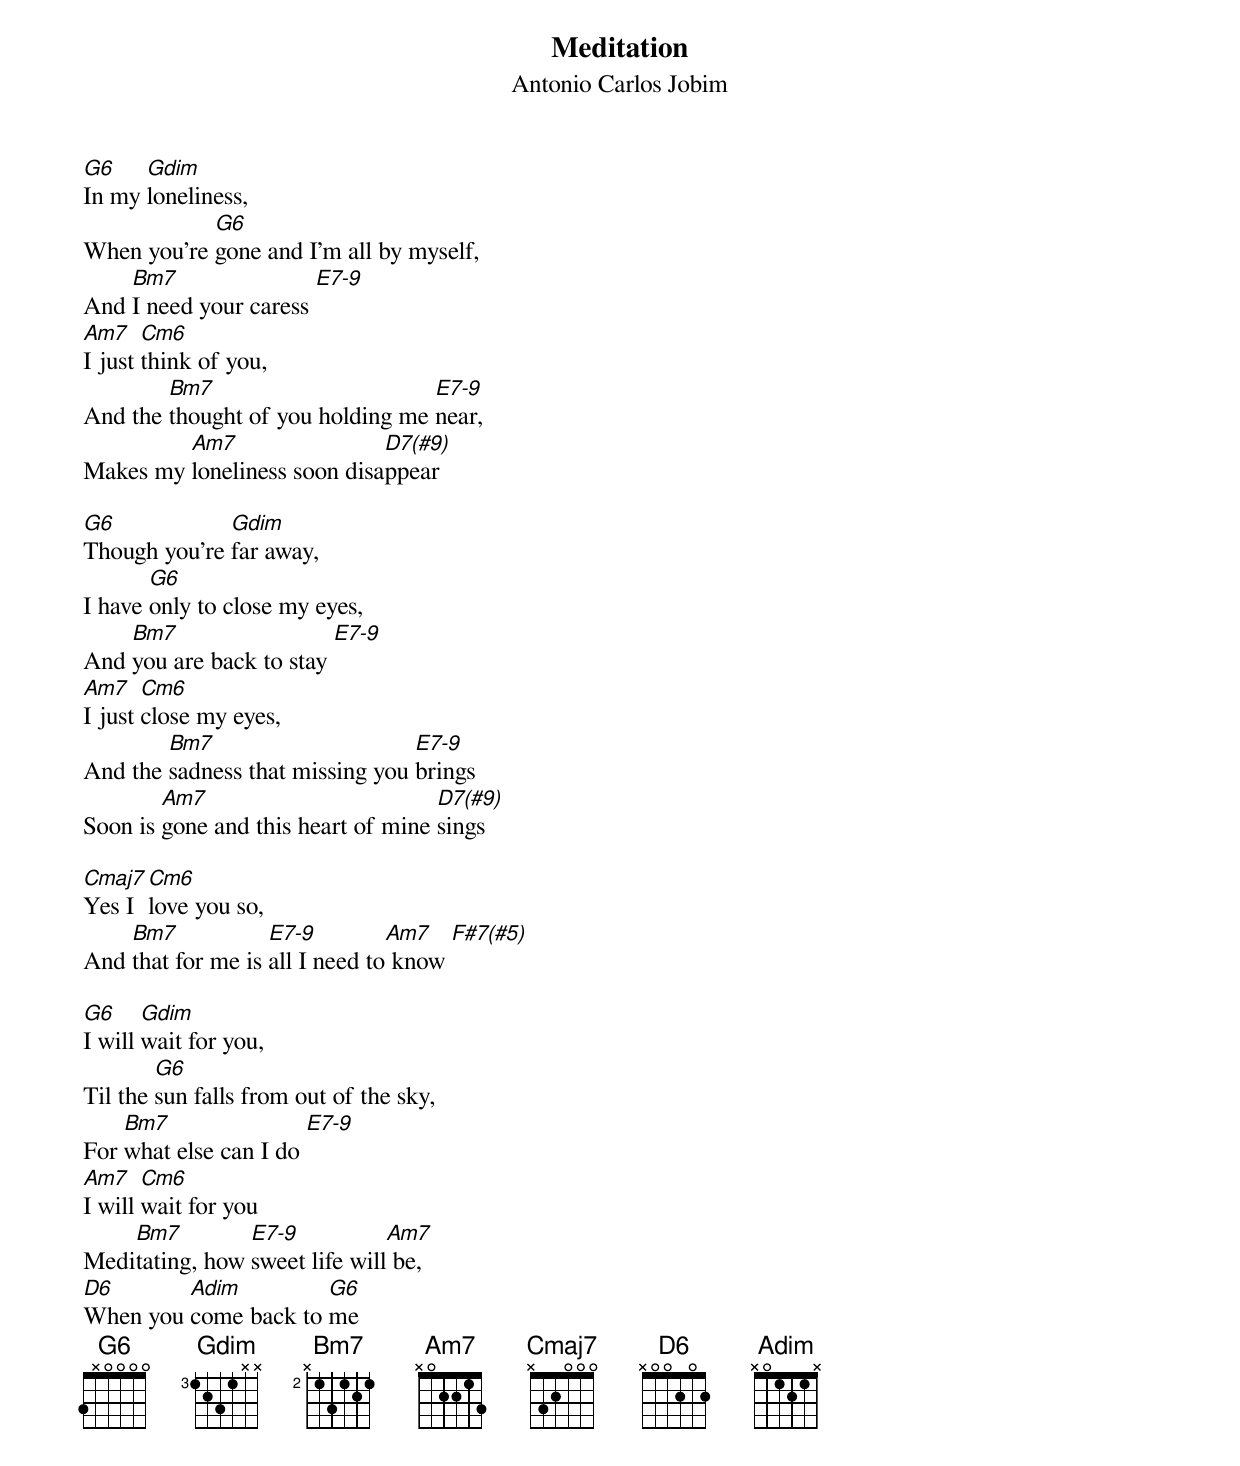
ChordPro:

{title: Meditation}
{subtitle: Antonio Carlos Jobim}
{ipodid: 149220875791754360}

[G6]In my [Gdim]loneliness,
When you're [G6]gone and I'm all by myself,
And [Bm7]I need your caress [E7-9]
[Am7]I just [Cm6]think of you,
And the [Bm7]thought of you holding me [E7-9]near,
Makes my [Am7]loneliness soon disa[D7(#9)]ppear

[G6]Though you're [Gdim]far away,
I have [G6]only to close my eyes,
And [Bm7]you are back to stay [E7-9]
[Am7]I just [Cm6]close my eyes,
And the [Bm7]sadness that missing you [E7-9]brings
Soon is [Am7]gone and this heart of mine [D7(#9)]sings

[Cmaj7]Yes I  [Cm6]love you so,
And [Bm7]that for me is [E7-9]all I need to[Am7] know [F#7(#5)]

[G6]I will [Gdim]wait for you,
Til the [G6]sun falls from out of the sky,
For [Bm7]what else can I do [E7-9]
[Am7]I will [Cm6]wait for you
Medi[Bm7]tating, how [E7-9]sweet life will[Am7] be,
[D6]When you [Adim]come back to [G6]me
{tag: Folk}
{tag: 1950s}
